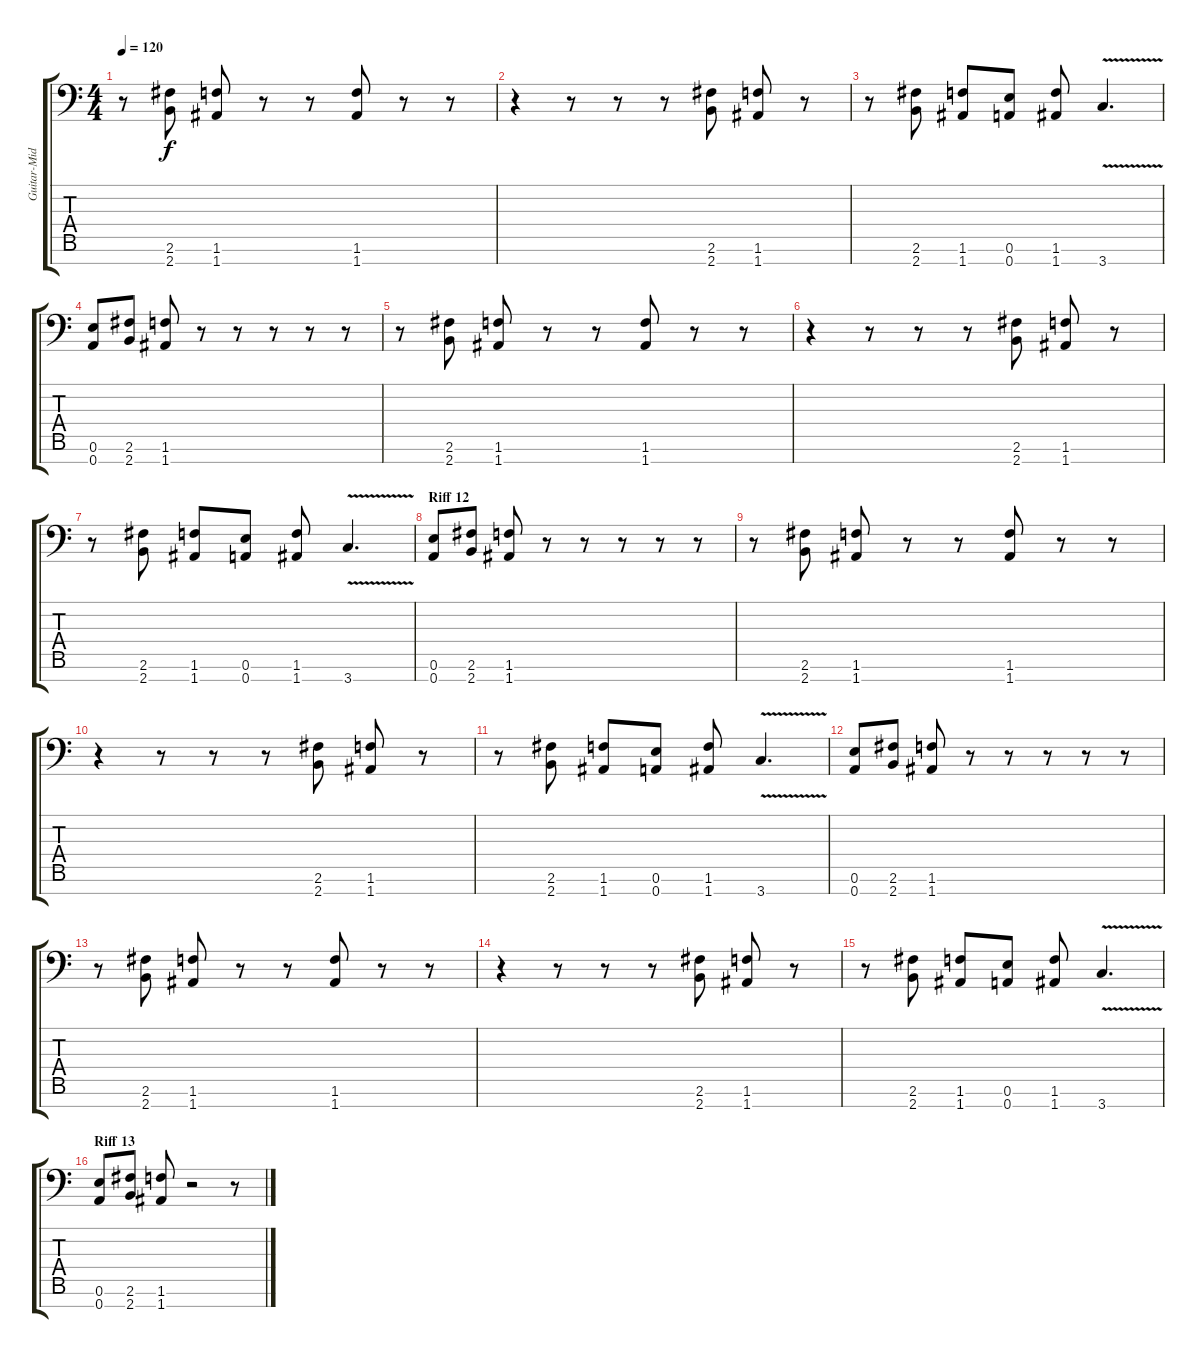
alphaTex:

\track ("Guitar-Middle" "Guitar-Mid") {instrument overdrivenguitar}
\staff {score tabs}
\tuning (E4 B3 G3 D3 A2 E2 A1) {hide}
\ts (4 4)
\tempo 120
\clef f4
\ks c
r.8{dy f} (2.6 2.7).8 (1.6 1.7).8 r.8 r.8 (1.6 1.7).8 r.8 r.8 |
r.4 r.8 r.8 r.8 (2.6 2.7).8 (1.6 1.7).8 r.8 |
r.8 (2.6 2.7).8 (1.6 1.7).8 (0.6 0.7).8 (1.6 1.7).8 3.7{v}.4{d} |
(0.6 0.7).8 (2.6 2.7).8 (1.6 1.7).8 r.8 r.8 r.8 r.8 r.8 |
r.8 (2.6 2.7).8 (1.6 1.7).8 r.8 r.8 (1.6 1.7).8 r.8 r.8 |
r.4 r.8 r.8 r.8 (2.6 2.7).8 (1.6 1.7).8 r.8 |
r.8 (2.6 2.7).8 (1.6 1.7).8 (0.6 0.7).8 (1.6 1.7).8 3.7{v}.4{d} |
\section ("" "Riff 12")
(0.6 0.7).8 (2.6 2.7).8 (1.6 1.7).8 r.8 r.8 r.8 r.8 r.8 |
r.8 (2.6 2.7).8 (1.6 1.7).8 r.8 r.8 (1.6 1.7).8 r.8 r.8 |
r.4 r.8 r.8 r.8 (2.6 2.7).8 (1.6 1.7).8 r.8 |
r.8 (2.6 2.7).8 (1.6 1.7).8 (0.6 0.7).8 (1.6 1.7).8 3.7{v}.4{d} |
(0.6 0.7).8 (2.6 2.7).8 (1.6 1.7).8 r.8 r.8 r.8 r.8 r.8 |
r.8 (2.6 2.7).8 (1.6 1.7).8 r.8 r.8 (1.6 1.7).8 r.8 r.8 |
r.4 r.8 r.8 r.8 (2.6 2.7).8 (1.6 1.7).8 r.8 |
r.8 (2.6 2.7).8 (1.6 1.7).8 (0.6 0.7).8 (1.6 1.7).8 3.7{v}.4{d} |
\section ("" "Riff 13")
(0.6 0.7).8 (2.6 2.7).8 (1.6 1.7).8 r.2 r.8
